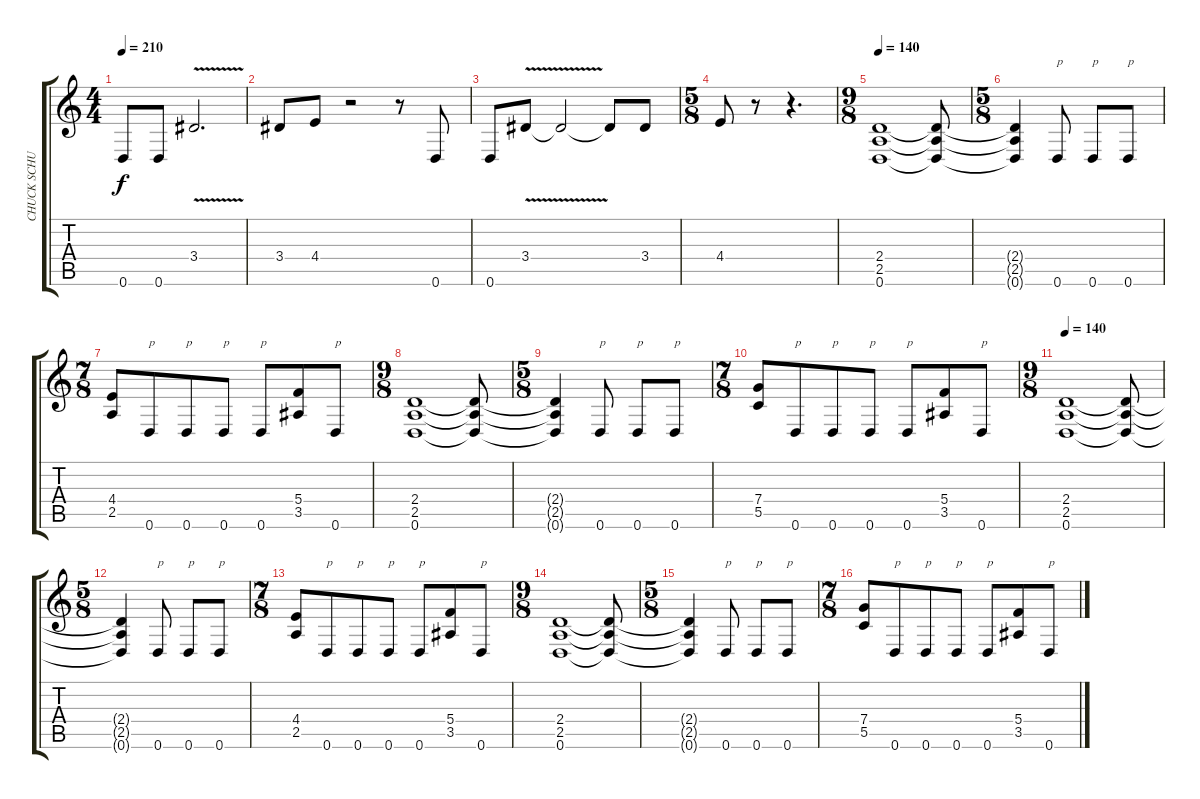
\track ("CHUCK SCHULDINER" "CHUCK SCHU") {instrument distortionguitar}
\staff {score tabs}
\tuning (D4 A3 F3 C3 G2 D2) {hide}
\ts (4 4)
\tempo 210
\clef g2
\ks c
0.6.8{dy f} 0.6.8 3.4{v}.2{d} |
3.4.8 4.4.8 r.2 r.8 0.6.8 |
0.6.8 3.4{v}.8 3.4{t}.2 3.4{t}.8 3.4.8 |
\ts (5 8)
4.4.8 r.8 r.4{d} |
\ts (9 8)
\tempo 140
(2.4 2.5 0.6).1 (2.4{t} 2.5{t} 0.6{t}).8 |
\ts (5 8)
(2.4{t} 2.5{t} 0.6{t}).4 0.6.8{txt "p"} 0.6.8{txt "p"} 0.6.8{txt "p"} |
\ts (7 8)
(4.4 2.5).8 0.6.8{txt "p"} 0.6.8{txt "p"} 0.6.8{txt "p"} 0.6.8{txt "p"} (5.4 3.5).8 0.6.8{txt "p"} |
\ts (9 8)
(2.4 2.5 0.6).1 (2.4{t} 2.5{t} 0.6{t}).8 |
\ts (5 8)
(2.4{t} 2.5{t} 0.6{t}).4 0.6.8{txt "p"} 0.6.8{txt "p"} 0.6.8{txt "p"} |
\ts (7 8)
(7.4 5.5).8 0.6.8{txt "p"} 0.6.8{txt "p"} 0.6.8{txt "p"} 0.6.8{txt "p"} (5.4 3.5).8 0.6.8{txt "p"} |
\ts (9 8)
\tempo 140
(2.4 2.5 0.6).1 (2.4{t} 2.5{t} 0.6{t}).8 |
\ts (5 8)
(2.4{t} 2.5{t} 0.6{t}).4 0.6.8{txt "p"} 0.6.8{txt "p"} 0.6.8{txt "p"} |
\ts (7 8)
(4.4 2.5).8 0.6.8{txt "p"} 0.6.8{txt "p"} 0.6.8{txt "p"} 0.6.8{txt "p"} (5.4 3.5).8 0.6.8{txt "p"} |
\ts (9 8)
(2.4 2.5 0.6).1 (2.4{t} 2.5{t} 0.6{t}).8 |
\ts (5 8)
(2.4{t} 2.5{t} 0.6{t}).4 0.6.8{txt "p"} 0.6.8{txt "p"} 0.6.8{txt "p"} |
\ts (7 8)
(7.4 5.5).8 0.6.8{txt "p"} 0.6.8{txt "p"} 0.6.8{txt "p"} 0.6.8{txt "p"} (5.4 3.5).8 0.6.8{txt "p"}
